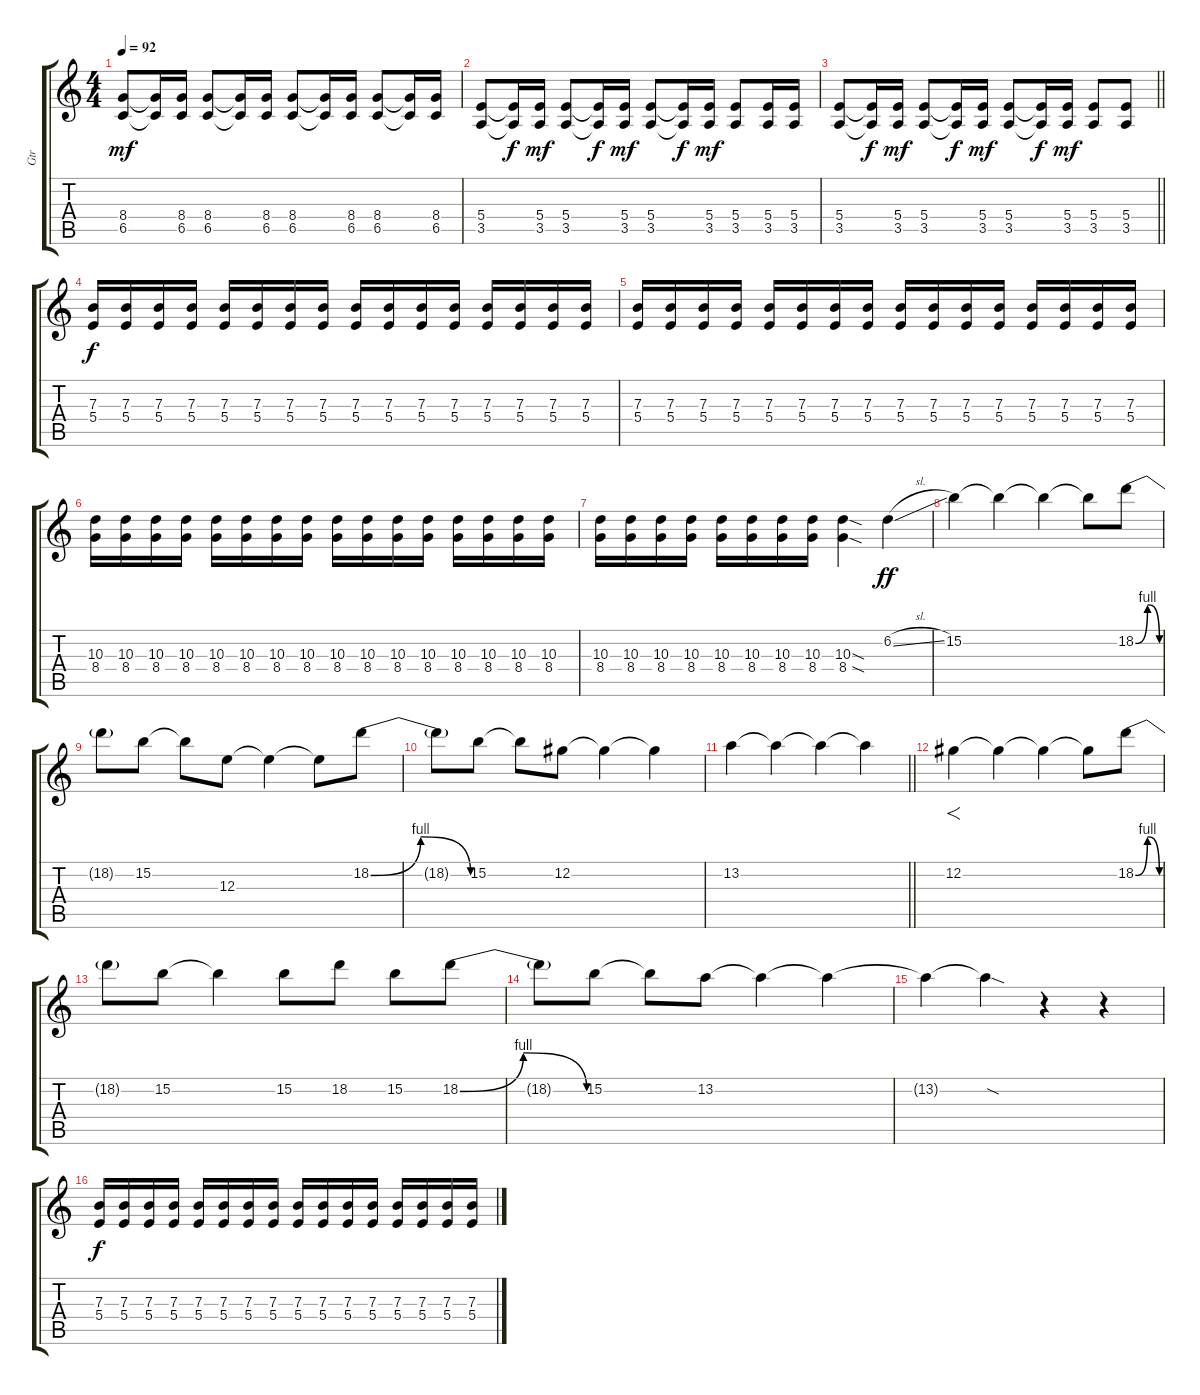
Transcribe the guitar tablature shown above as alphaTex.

\track ("Gtr" "Gtr") {instrument distortionguitar}
\staff {score tabs}
\tuning (Db4 Ab3 E3 B2 Gb2 Db2) {hide}
\ts (4 4)
\tempo 92
\clef g2
\ks c
(8.4 6.5).8{dy mf} (8.4{t} 6.5{t}).16 (8.4 6.5).16 (8.4 6.5).8 (8.4{t} 6.5{t}).16 (8.4 6.5).16 (8.4 6.5).8 (8.4{t} 6.5{t}).16 (8.4 6.5).16 (8.4 6.5).8 (8.4{t} 6.5{t}).16 (8.4 6.5).16 |
(5.4 3.5).8 (5.4{t} 3.5{t}).16{dy f} (5.4 3.5).16{dy mf} (5.4 3.5).8 (5.4{t} 3.5{t}).16{dy f} (5.4 3.5).16{dy mf} (5.4 3.5).8 (5.4{t} 3.5{t}).16{dy f} (5.4 3.5).16{dy mf} (5.4 3.5).8 (5.4 3.5).16 (5.4 3.5).16 |
\barLineRight lightlight
(5.4 3.5).8 (5.4{t} 3.5{t}).16{dy f} (5.4 3.5).16{dy mf} (5.4 3.5).8 (5.4{t} 3.5{t}).16{dy f} (5.4 3.5).16{dy mf} (5.4 3.5).8 (5.4{t} 3.5{t}).16{dy f} (5.4 3.5).16{dy mf} (5.4 3.5).8 (5.4 3.5).8 |
\section ("" "")
(7.3 5.4).16{dy f} (7.3 5.4).16 (7.3 5.4).16 (7.3 5.4).16 (7.3 5.4).16 (7.3 5.4).16 (7.3 5.4).16 (7.3 5.4).16 (7.3 5.4).16 (7.3 5.4).16 (7.3 5.4).16 (7.3 5.4).16 (7.3 5.4).16 (7.3 5.4).16 (7.3 5.4).16 (7.3 5.4).16 |
(7.3 5.4).16 (7.3 5.4).16 (7.3 5.4).16 (7.3 5.4).16 (7.3 5.4).16 (7.3 5.4).16 (7.3 5.4).16 (7.3 5.4).16 (7.3 5.4).16 (7.3 5.4).16 (7.3 5.4).16 (7.3 5.4).16 (7.3 5.4).16 (7.3 5.4).16 (7.3 5.4).16 (7.3 5.4).16 |
(10.3 8.4).16 (10.3 8.4).16 (10.3 8.4).16 (10.3 8.4).16 (10.3 8.4).16 (10.3 8.4).16 (10.3 8.4).16 (10.3 8.4).16 (10.3 8.4).16 (10.3 8.4).16 (10.3 8.4).16 (10.3 8.4).16 (10.3 8.4).16 (10.3 8.4).16 (10.3 8.4).16 (10.3 8.4).16 |
(10.3 8.4).16 (10.3 8.4).16 (10.3 8.4).16 (10.3 8.4).16 (10.3 8.4).16 (10.3 8.4).16 (10.3 8.4).16 (10.3 8.4).16 (10.3{sod} 8.4{sod}).4 6.2{sl}.4{dy ff} |
15.2.4 15.2{t}.4 15.2{t}.4 15.2{t}.8 18.2{be (bendrelease 0 0 30 4 45 4 60 0)}.8 |
18.2{t}.8 15.2.8 15.2{t}.8 12.3.8 12.3{t}.4 12.3{t}.8 18.2{be (bendrelease 0 0 30 4 45 4 60 0)}.8 |
18.2{t}.8 15.2.8 15.2{t}.8 12.2.8 12.2{t}.4 12.2{t}.4 |
\barLineRight lightlight
13.2.4 13.2{t}.4 13.2{t}.4 13.2{t}.4 |
12.2.4{f} 12.2{t}.4 12.2{t}.4 12.2{t}.8 18.2{be (bendrelease 0 0 30 4 45 4 60 0)}.8 |
18.2{t}.8 15.2.8 15.2{t}.4 15.2.8 18.2.8 15.2.8 18.2{be (bendrelease 0 0 30 4 45 4 60 0)}.8 |
18.2{t}.8 15.2.8 15.2{t}.8 13.2.8 13.2{t}.4 13.2{t}.4 |
13.2{t}.4 13.2{sod t}.4 r.4 r.4 |
(7.3 5.4).16{dy f} (7.3 5.4).16 (7.3 5.4).16 (7.3 5.4).16 (7.3 5.4).16 (7.3 5.4).16 (7.3 5.4).16 (7.3 5.4).16 (7.3 5.4).16 (7.3 5.4).16 (7.3 5.4).16 (7.3 5.4).16 (7.3 5.4).16 (7.3 5.4).16 (7.3 5.4).16 (7.3 5.4).16
